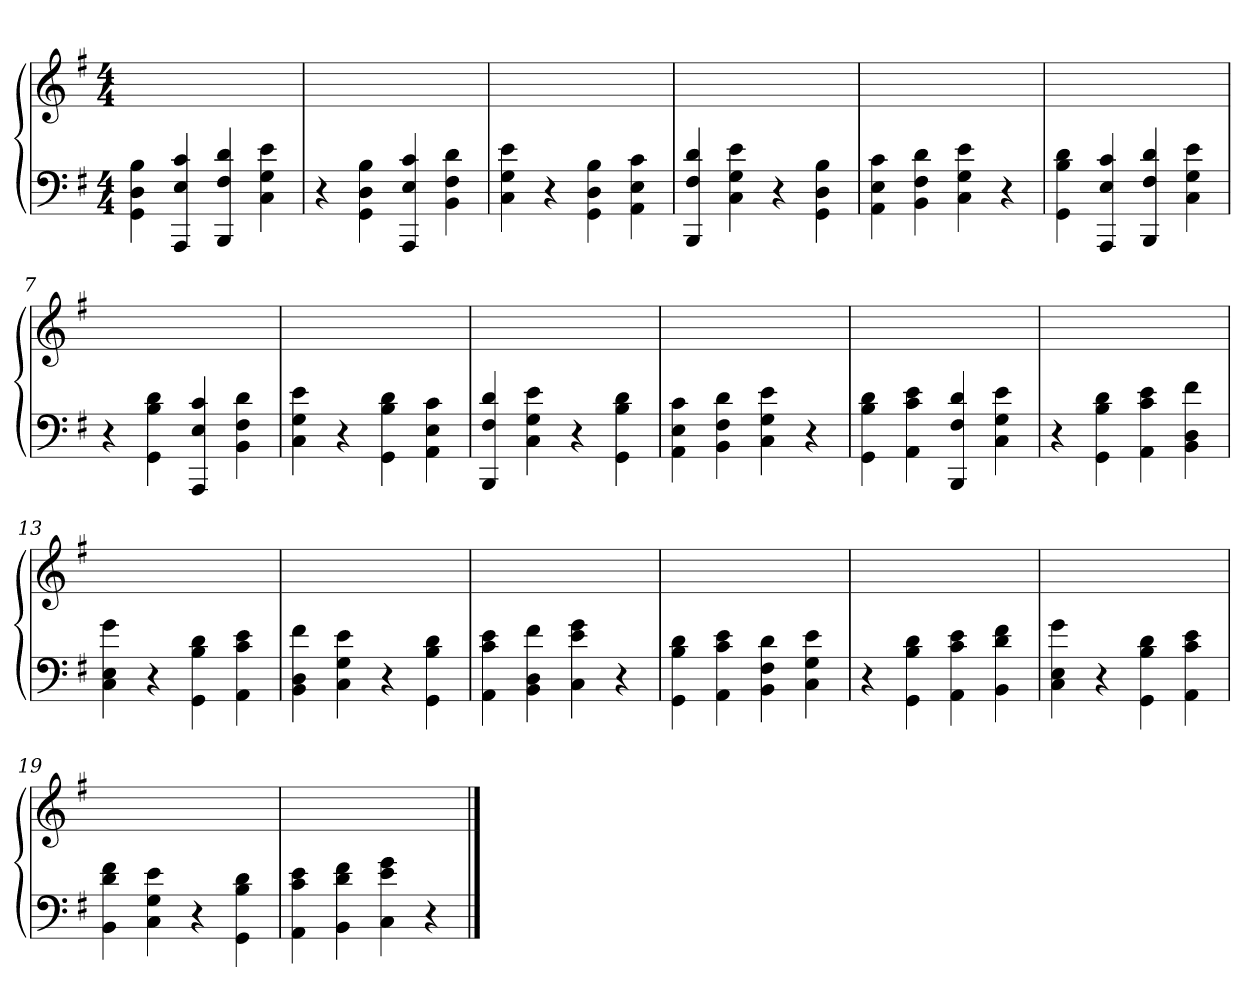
**kern	**kern
*part2	*part1
*staff2	*staff1
*clefF4	*clefG2
*k[f#]	*k[f#]
*G:	*G:
*M4/4	*M4/4
*MM60	*MM60
=1	=1
4GG 4D 4B	1ryy
4AAA 4E 4c	.
4BBB 4F# 4d	.
4C 4G 4e	.
=2	=2
4r	1ryy
4GG 4D 4B	.
4AAA 4E 4c	.
4BB 4F# 4d	.
=3	=3
4C 4G 4e	1ryy
4r	.
4GG 4D 4B	.
4AA 4E 4c	.
=4	=4
4BBB 4F# 4d	1ryy
4C 4G 4e	.
4r	.
4GG 4D 4B	.
=5	=5
4AA 4E 4c	1ryy
4BB 4F# 4d	.
4C 4G 4e	.
4r	.
=6	=6
4GG 4B 4d	1ryy
4AAA 4E 4c	.
4BBB 4F# 4d	.
4C 4G 4e	.
=7	=7
4r	1ryy
4GG 4B 4d	.
4AAA 4E 4c	.
4BB 4F# 4d	.
=8	=8
4C 4G 4e	1ryy
4r	.
4GG 4B 4d	.
4AA 4E 4c	.
=9	=9
4BBB 4F# 4d	1ryy
4C 4G 4e	.
4r	.
4GG 4B 4d	.
=10	=10
4AA 4E 4c	1ryy
4BB 4F# 4d	.
4C 4G 4e	.
4r	.
=11	=11
4GG 4B 4d	1ryy
4AA 4c 4e	.
4BBB 4F# 4d	.
4C 4G 4e	.
=12	=12
4r	1ryy
4GG 4B 4d	.
4AA 4c 4e	.
4BB 4D 4f#	.
=13	=13
4C 4E 4g	1ryy
4r	.
4GG 4B 4d	.
4AA 4c 4e	.
=14	=14
4BB 4D 4f#	1ryy
4C 4G 4e	.
4r	.
4GG 4B 4d	.
=15	=15
4AA 4c 4e	1ryy
4BB 4D 4f#	.
4C 4e 4g	.
4r	.
=16	=16
4GG 4B 4d	1ryy
4AA 4c 4e	.
4BB 4F# 4d	.
4C 4G 4e	.
=17	=17
4r	1ryy
4GG 4B 4d	.
4AA 4c 4e	.
4BB 4d 4f#	.
=18	=18
4C 4E 4g	1ryy
4r	.
4GG 4B 4d	.
4AA 4c 4e	.
=19	=19
4BB 4d 4f#	1ryy
4C 4G 4e	.
4r	.
4GG 4B 4d	.
=20	=20
4AA 4c 4e	1ryy
4BB 4d 4f#	.
4C 4e 4g	.
4r	.
==	==
*-	*-
